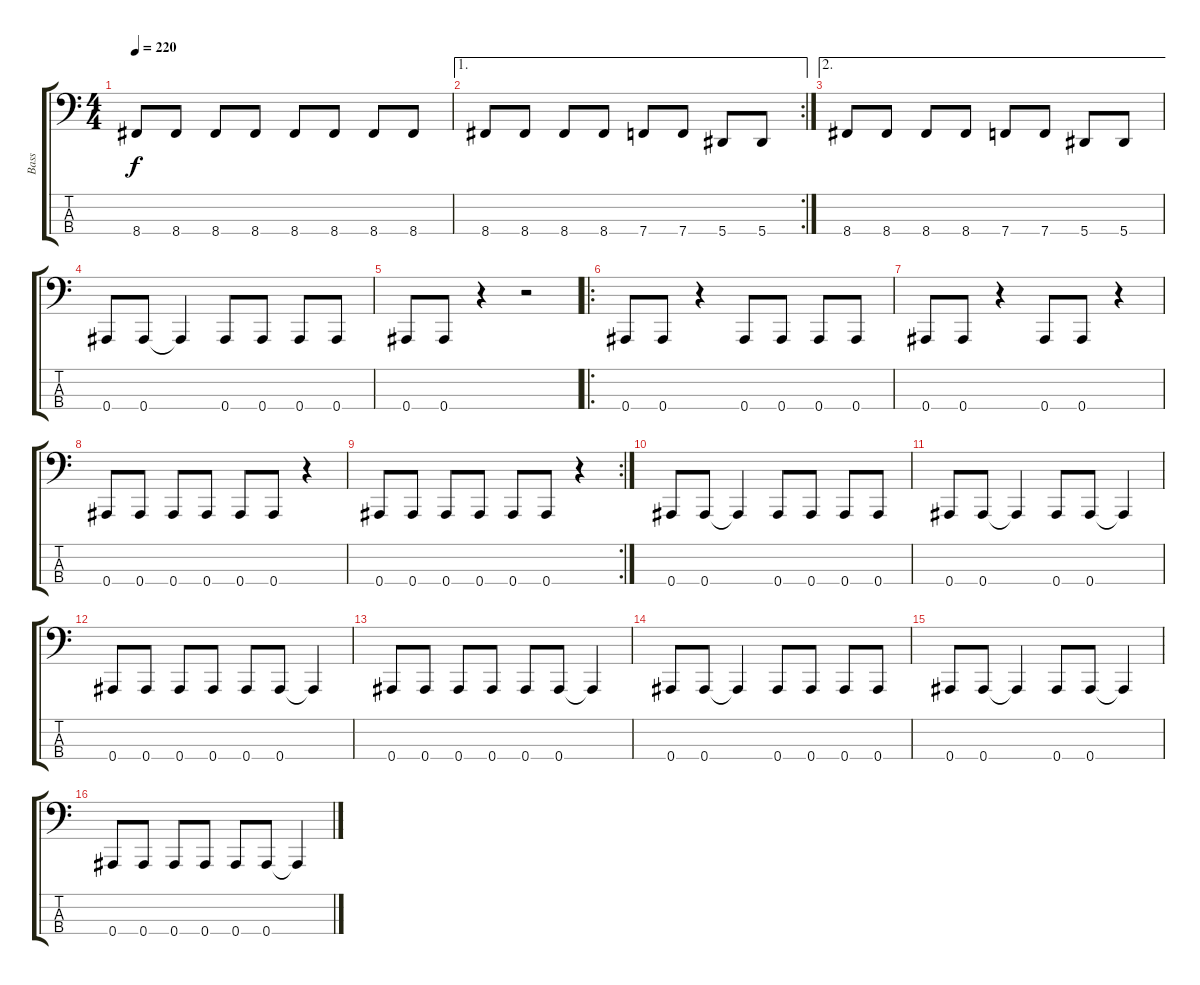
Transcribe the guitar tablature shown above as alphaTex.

\track ("Bass" "Bass") {instrument electricbasspick}
\staff {score tabs}
\tuning (Eb2 Bb1 F1 Bb0) {hide}
\ts (4 4)
\tempo 220
\clef f4
\ks c
8.4.8{dy f} 8.4.8 8.4.8 8.4.8 8.4.8 8.4.8 8.4.8 8.4.8 |
\ae 1
\rc 2
8.4.8 8.4.8 8.4.8 8.4.8 7.4.8 7.4.8 5.4.8 5.4.8 |
\ae 2
8.4.8 8.4.8 8.4.8 8.4.8 7.4.8 7.4.8 5.4.8 5.4.8 |
0.4.8 0.4.8 0.4{t}.4 0.4.8 0.4.8 0.4.8 0.4.8 |
0.4.8 0.4.8 r.4 r.2 |
\ro
0.4.8 0.4.8 r.4 0.4.8 0.4.8 0.4.8 0.4.8 |
0.4.8 0.4.8 r.4 0.4.8 0.4.8 r.4 |
0.4.8 0.4.8 0.4.8 0.4.8 0.4.8 0.4.8 r.4 |
\rc 2
0.4.8 0.4.8 0.4.8 0.4.8 0.4.8 0.4.8 r.4 |
0.4.8 0.4.8 0.4{t}.4 0.4.8 0.4.8 0.4.8 0.4.8 |
0.4.8 0.4.8 0.4{t}.4 0.4.8 0.4.8 0.4{t}.4 |
0.4.8 0.4.8 0.4.8 0.4.8 0.4.8 0.4.8 0.4{t}.4 |
0.4.8 0.4.8 0.4.8 0.4.8 0.4.8 0.4.8 0.4{t}.4 |
0.4.8 0.4.8 0.4{t}.4 0.4.8 0.4.8 0.4.8 0.4.8 |
0.4.8 0.4.8 0.4{t}.4 0.4.8 0.4.8 0.4{t}.4 |
0.4.8 0.4.8 0.4.8 0.4.8 0.4.8 0.4.8 0.4{t}.4
